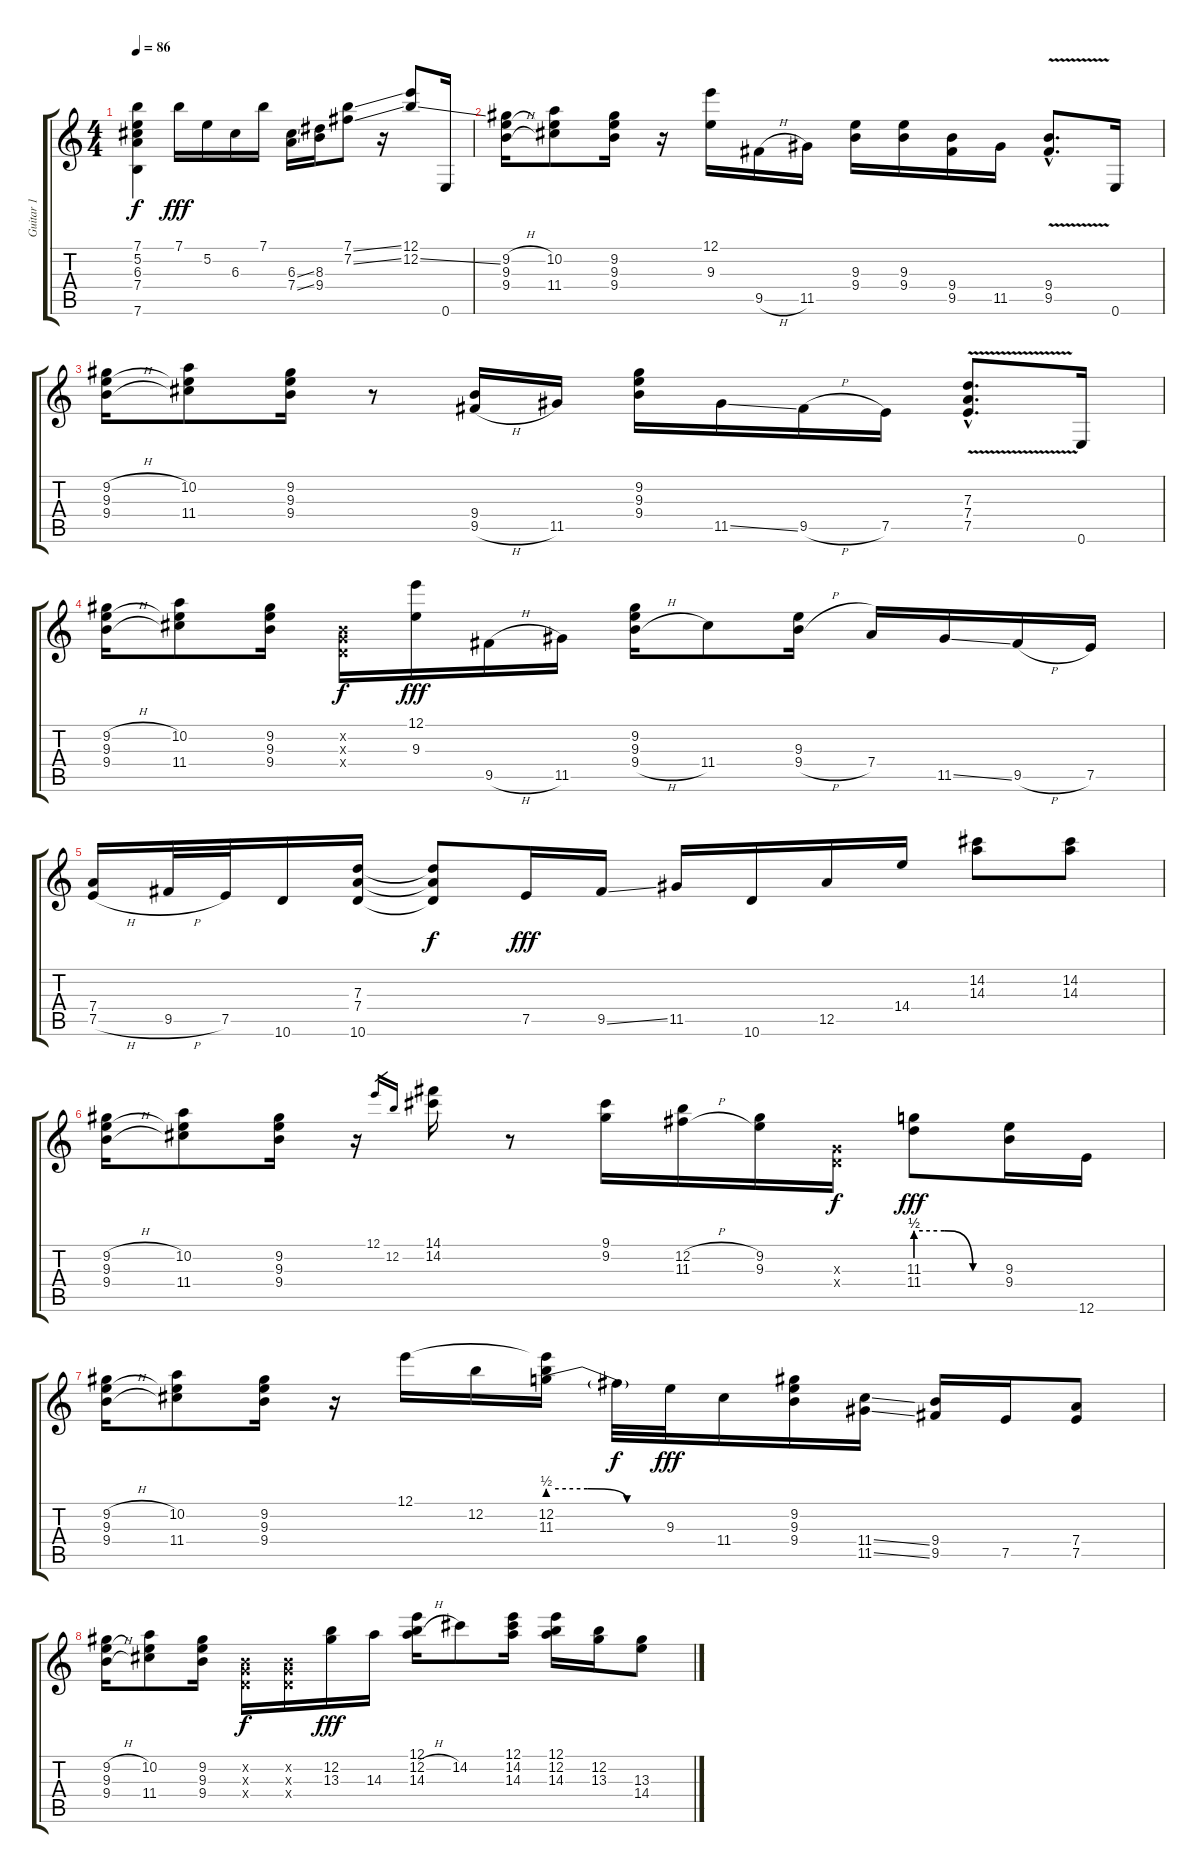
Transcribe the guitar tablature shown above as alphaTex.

\track ("Guitar 1" "Guitar 1") {instrument electricguitarclean}
\staff {score tabs}
\tuning (E4 B3 G3 D3 A2 E2) {hide}
\ts (4 4)
\tempo 86
\clef g2
\ks c
(7.1{t} 5.2{t} 6.3{t} 7.4{t} 7.6{t}).4{dy f} 7.1.16{dy fff} 5.2.16 6.3.16 7.1.16 (6.3{ss} 7.4{ss}).16 (8.3 9.4).16 (7.1{ss} 7.2{ss}).8 r.16 (12.1 12.2{ss}).8 0.6.16 |
(9.2{h} 9.3 9.4{h}).16 (10.2 9.3{t} 11.4).8 (9.2 9.3 9.4).16 r.16 (12.1 9.3).16 9.5{h}.16 11.5.16 (9.3 9.4).16 (9.3 9.4).16 (9.4 9.5).16 11.5.16 (9.4{v hac} 9.5{v hac}).8{d} 0.6.16 |
(9.2{h} 9.3 9.4{h}).16 (10.2 9.3{t} 11.4).8 (9.2 9.3 9.4).16 r.8 (9.4 9.5{h}).16 11.5.16 (9.2 9.3 9.4).16 11.5{ss}.16 9.5{h}.16 7.5.16 (7.3{v hac} 7.4{v hac} 7.5{v hac}).8{d} 0.6.16 |
(9.2{h} 9.3 9.4{h}).16 (10.2 9.3{t} 11.4).8 (9.2 9.3 9.4).16 (0.2{x} 0.3{x} 0.4{x}).16{dy f} (12.1 9.3).16{dy fff} 9.5{h}.16 11.5.16 (9.2 9.3 9.4{h}).16 11.4.8 (9.3 9.4{h}).16 7.4.16 11.5{ss}.16 9.5{h}.16 7.5.16 |
(7.4 7.5{h}).16 9.5{h}.32 7.5.32 10.6.16 (7.3 7.4 10.6).16 (7.3{t} 7.4{t} 10.6{t}).8{dy f} 7.5.16{dy fff} 9.5{ss}.16 11.5.16 10.6.16 12.5.16 14.4.16 (14.2 14.3).8 (14.2 14.3).8 |
(9.2{h} 9.3 9.4{h}).16 (10.2 9.3{t} 11.4).8 (9.2 9.3 9.4).16 r.16 12.1.16{gr} 12.2.16{gr} (14.1 14.2).16 r.8 (9.1 9.2).16 (12.2{h} 11.3{h}).16 (9.2 9.3).16 (0.3{x} 0.4{x}).16{dy f} (11.3{be (custom 0 2 20 2 40 0 60 0)} 11.4{be (custom 0 2 20 2 40 0 60 0)}).8{dy fff} (9.3 9.4).16 12.6.16 |
(9.2{h} 9.3 9.4{h}).16 (10.2 9.3{t} 11.4).8 (9.2 9.3 9.4).16 r.16 12.1.16 12.2.16 (12.1{t} 12.2 11.3{be (custom 0 2 20 2 40 0 60 0)}).16 11.3{t}.32{dy f} 9.3.32{dy fff} 11.4.16 (9.2 9.3 9.4).16 (11.4{ss} 11.5{ss}).16 (9.4 9.5).16 7.5.16 (7.4 7.5).8 |
(9.2{h} 9.3 9.4{h}).16 (10.2 9.3{t} 11.4).8 (9.2 9.3 9.4).16 (0.2{x} 0.3{x} 0.4{x}).16{dy f} (0.2{x} 0.3{x} 0.4{x}).16 (12.2 13.3).16{dy fff} 14.3.16 (12.1 12.2{h} 14.3).16 14.2.8 (12.1 14.2 14.3).16 (12.1 12.2 14.3).16 (12.2 13.3).16 (13.3 14.4).8
